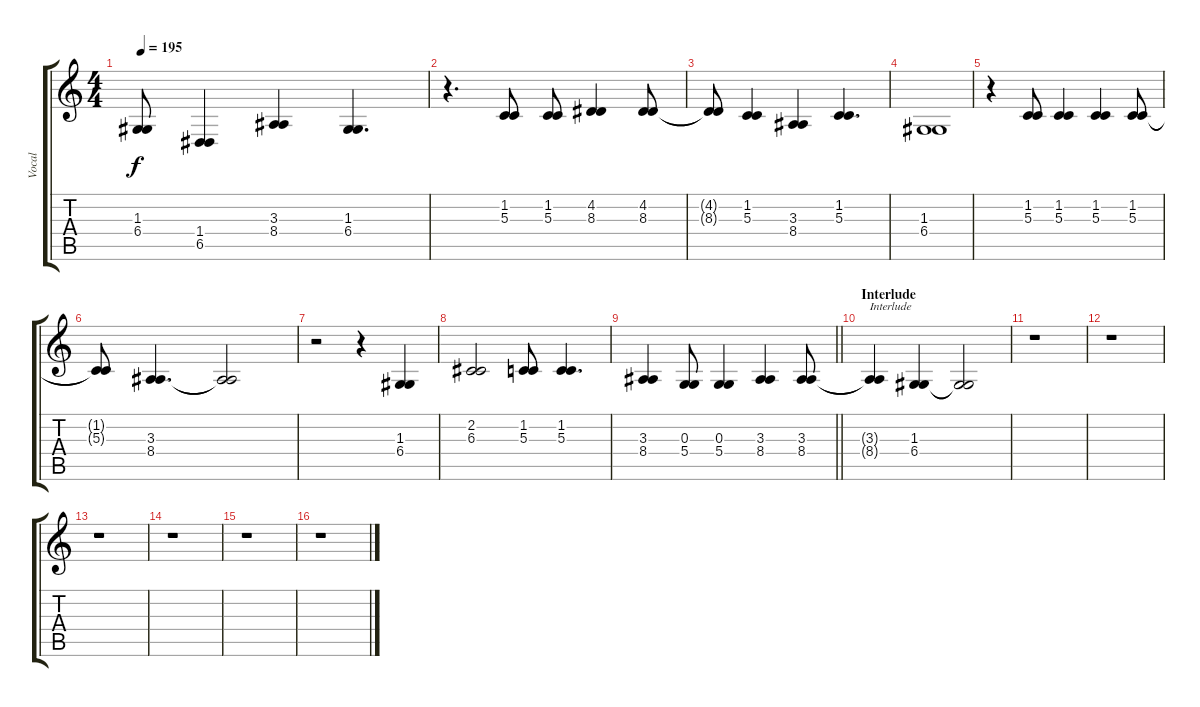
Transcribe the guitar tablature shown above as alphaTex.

\track ("Vocal" "Vocal") {instrument oboe}
\staff {score tabs}
\tuning (E4 B3 G3 D3 A2 E2) {hide}
\ts (4 4)
\tempo 195
\clef g2
\ks c
(1.3{t} 6.4{t}).8{dy f} (1.4 6.5).4 (3.3 8.4).4 (1.3 6.4).4{d} |
r.4{d} (1.2 5.3).8 (1.2 5.3).8 (4.2 8.3).4 (4.2 8.3).8 |
(4.2{t} 8.3{t}).8 (1.2 5.3).4 (3.3 8.4).4 (1.2 5.3).4{d} |
(1.3 6.4).1 |
r.4 (1.2 5.3).8 (1.2 5.3).4 (1.2 5.3).4 (1.2 5.3).8 |
(1.2{t} 5.3{t}).8 (3.3 8.4).4{d} (3.3{t} 8.4{t}).2 |
r.2 r.4 (1.3 6.4).4 |
(2.2 6.3).2 (1.2 5.3).8 (1.2 5.3).4{d} |
\barLineRight lightlight
(3.3 8.4).4 (0.3 5.4).8 (0.3 5.4).4 (3.3 8.4).4 (3.3 8.4).8 |
\section ("" "Interlude")
(3.3{t} 8.4{t}).4{txt "Interlude"} (1.3 6.4).4 (1.3{t} 6.4{t}).2 |
r.1 |
r.1 |
r.1 |
r.1 |
r.1 |
r.1
